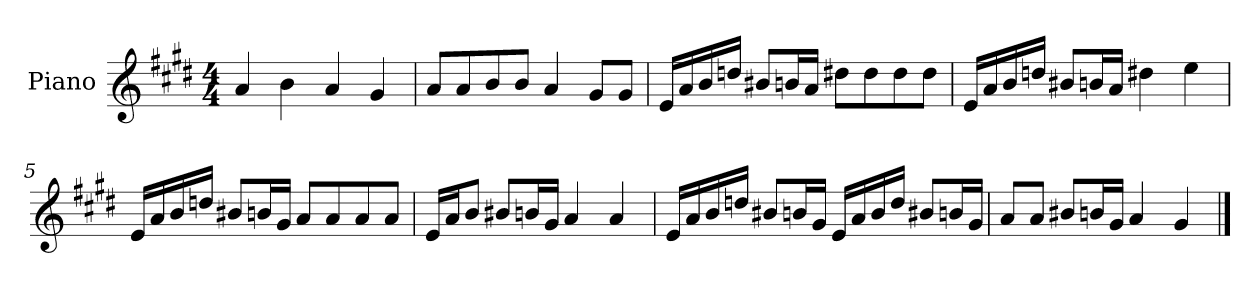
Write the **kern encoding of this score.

**kern
*part1
*staff1
*I"Piano
*I'P-no
*clefG2
*k[f#c#g#d#]
*M4/4
*MM90
=1
4a/
4b\
4a/
4g#/
=2
8a/L
8a/
8b/
8b/J
4a/
8g#/L
8g#/J
=3
16e/LL
16a/
16b/
16ddn/JJ
8b#X/L
16bn/L
16a/JJ
8dd#X\L
8dd#\
8dd#\
8dd#\J
=4
16e/LL
16a/
16b/
16ddn/JJ
8b#X/L
16bn/L
16a/JJ
4dd#X\
4ee\
!!LO:LB:g=z
=5
16e/LL
16a/
16b/
16ddn/JJ
8b#X/L
16bn/L
16g#/JJ
8a/L
8a/
8a/
8a/J
=6
16e/LL
16a/J
8b/J
8b#X/L
16bn/L
16g#/JJ
4a/
4a/
=7
16e/LL
16a/
16b/
16ddn/JJ
8b#X/L
16bn/L
16g#/JJ
16e/LL
16a/
16b/
16dd/JJ
8b#X/L
16bn/L
16g#/JJ
!!LO:LB:g=z
=8
8a/L
8a/J
8b#X/L
16bn/L
16g#/JJ
4a/
4g#/
==
*-
